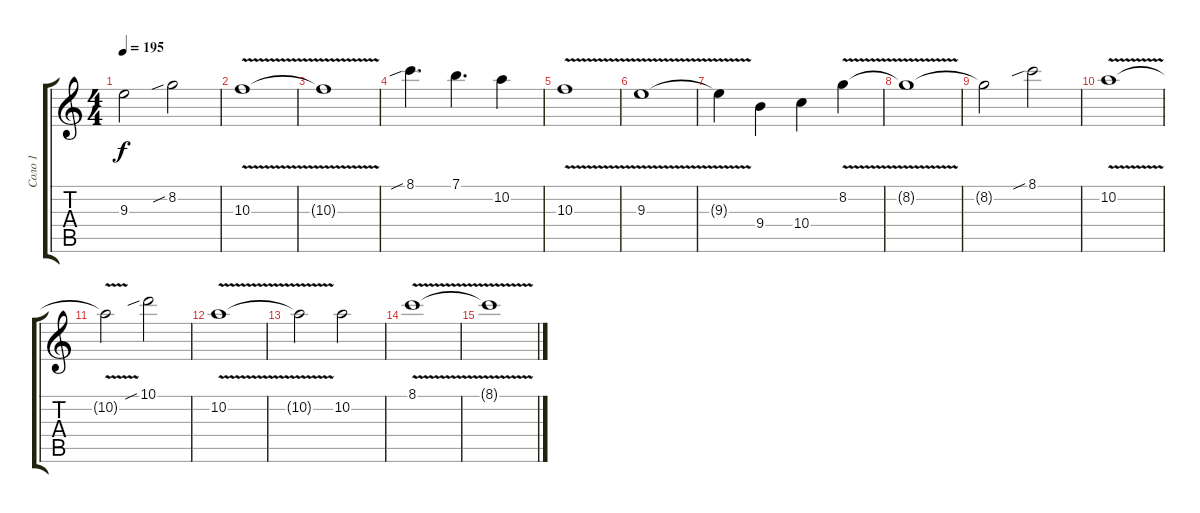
\track ("Соло 1" "Соло 1") {instrument overdrivenguitar}
\staff {score tabs}
\tuning (E4 B3 G3 D3 A2 E2) {hide}
\ts (4 4)
\tempo 195
\clef g2
\ks c
9.3{t}.2{dy f} 8.2{sib}.2 |
10.3{v}.1 |
10.3{t}.1 |
8.1{sib}.4{d} 7.1.4{d} 10.2.4 |
10.3{v}.1 |
9.3{v}.1 |
9.3{t}.4 9.4.4 10.4.4 8.2{v}.4 |
8.2{t}.1 |
8.2{t}.2 8.1{sib}.2 |
10.2{v}.1 |
10.2{t}.2 10.1{sib}.2 |
10.2{v}.1 |
10.2{t}.2 10.2.2 |
8.1{v}.1 |
8.1{t}.1
